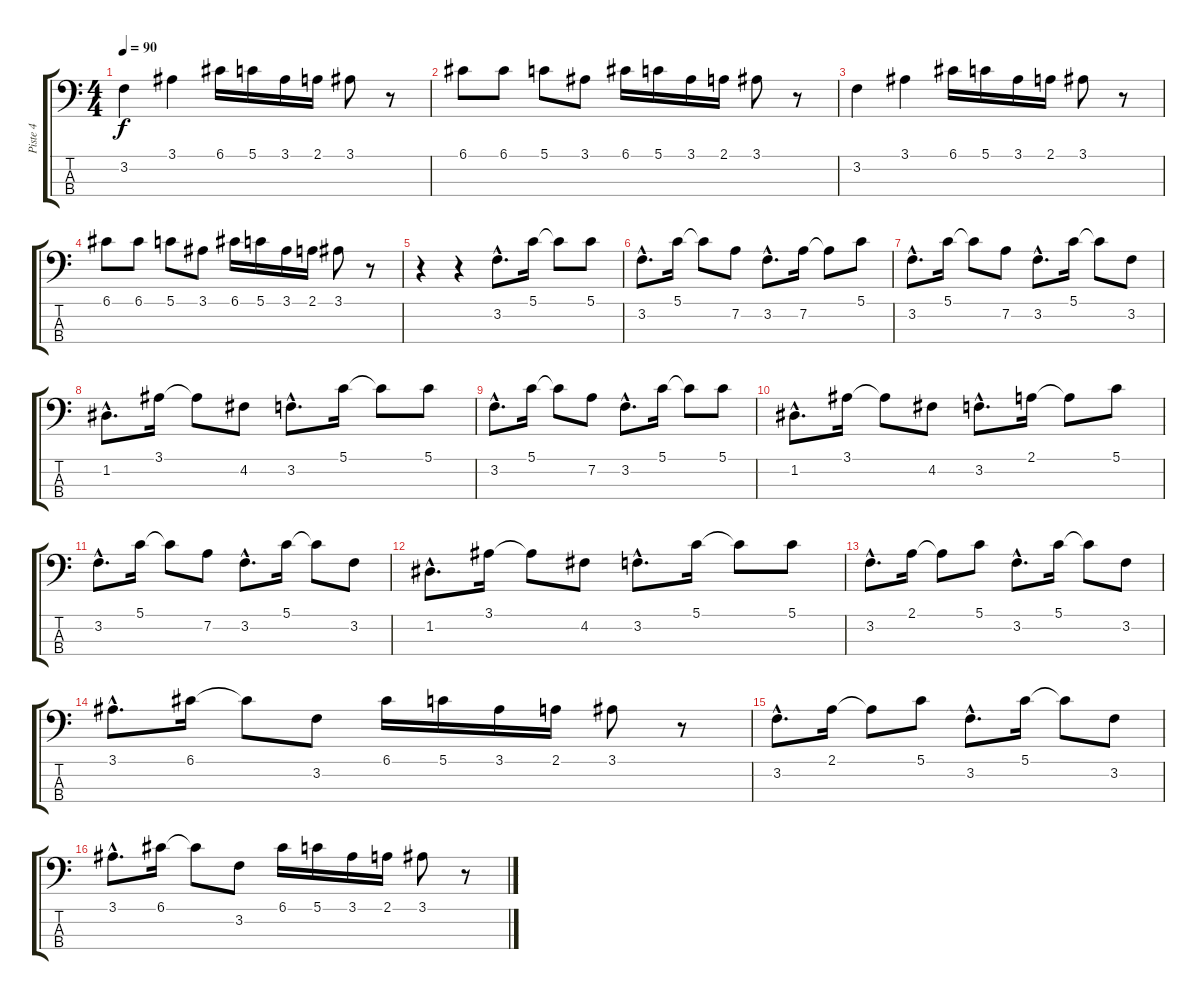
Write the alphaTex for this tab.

\track ("Piste 4" "Piste 4") {instrument acousticbass}
\staff {score tabs}
\tuning (G2 D2 A1 E1) {hide}
\ts (4 4)
\tempo 90
\clef f4
\ks c
3.2.4{dy f instrument acousticbass} 3.1.4 6.1.16 5.1.16 3.1.16 2.1.16 3.1.8 r.8 |
6.1.8 6.1.8 5.1.8 3.1.8 6.1.16 5.1.16 3.1.16 2.1.16 3.1.8 r.8 |
3.2.4 3.1.4 6.1.16 5.1.16 3.1.16 2.1.16 3.1.8 r.8 |
6.1.8 6.1.8 5.1.8 3.1.8 6.1.16 5.1.16 3.1.16 2.1.16 3.1.8 r.8 |
r.4 r.4 3.2{hac}.8{d} 5.1.16 5.1{t}.8 5.1.8 |
3.2{hac}.8{d} 5.1.16 5.1{t}.8 7.2.8 3.2{hac}.8{d} 7.2.16 7.2{t}.8 5.1.8 |
3.2{hac}.8{d} 5.1.16 5.1{t}.8 7.2.8 3.2{hac}.8{d} 5.1.16 5.1{t}.8 3.2.8 |
1.2{hac}.8{d} 3.1.16 3.1{t}.8 4.2.8 3.2{hac}.8{d} 5.1.16 5.1{t}.8 5.1.8 |
3.2{hac}.8{d} 5.1.16 5.1{t}.8 7.2.8 3.2{hac}.8{d} 5.1.16 5.1{t}.8 5.1.8 |
1.2{hac}.8{d} 3.1.16 3.1{t}.8 4.2.8 3.2{hac}.8{d} 2.1.16 2.1{t}.8 5.1.8 |
3.2{hac}.8{d} 5.1.16 5.1{t}.8 7.2.8 3.2{hac}.8{d} 5.1.16 5.1{t}.8 3.2.8 |
1.2{hac}.8{d} 3.1.16 3.1{t}.8 4.2.8 3.2{hac}.8{d} 5.1.16 5.1{t}.8 5.1.8 |
3.2{hac}.8{d} 2.1.16 2.1{t}.8 5.1.8 3.2{hac}.8{d} 5.1.16 5.1{t}.8 3.2.8 |
3.1{hac}.8{d} 6.1.16 6.1{t}.8 3.2.8 6.1.16 5.1.16 3.1.16 2.1.16 3.1.8 r.8 |
3.2{hac}.8{d} 2.1.16 2.1{t}.8 5.1.8 3.2{hac}.8{d} 5.1.16 5.1{t}.8 3.2.8 |
3.1{hac}.8{d} 6.1.16 6.1{t}.8 3.2.8 6.1.16 5.1.16 3.1.16 2.1.16 3.1.8 r.8
